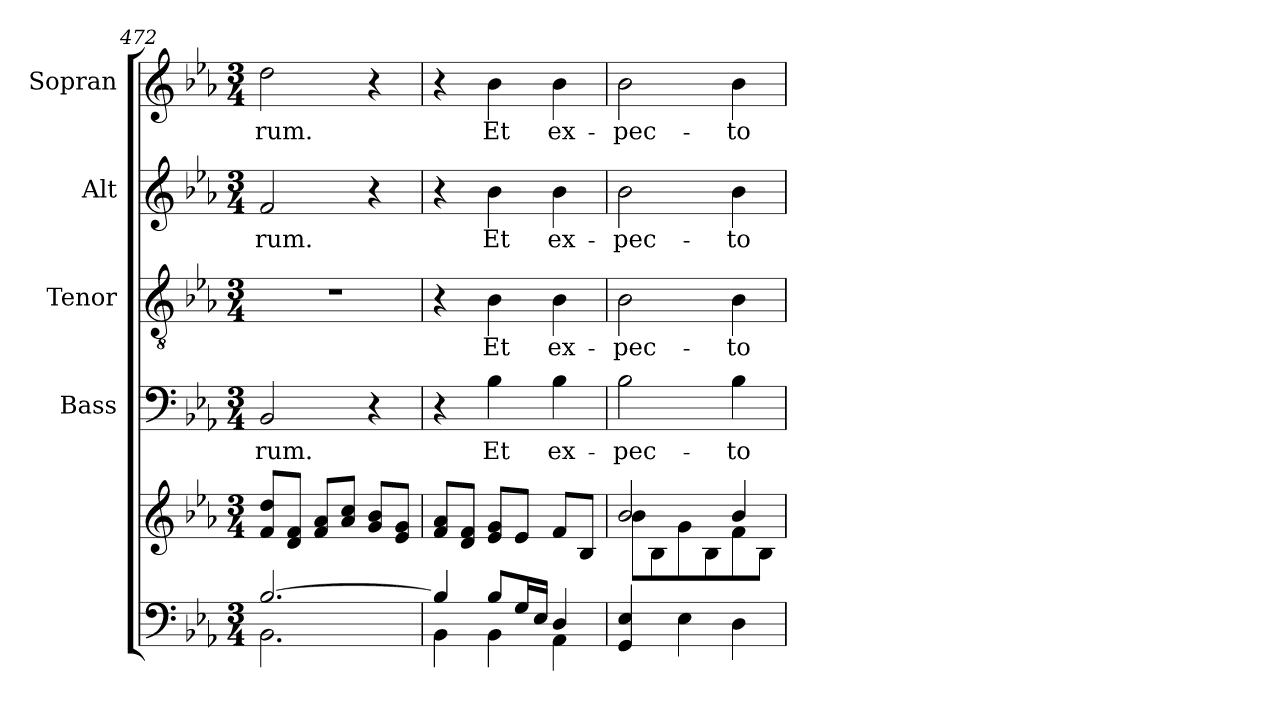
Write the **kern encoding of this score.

**kern	**kern	**kern	**text	**kern	**text	**kern	**text	**kern	**text
*part5	*part5	*part4	*part4	*part3	*part3	*part2	*part2	*part1	*part1
*staff6	*staff5	*staff4	*staff4	*staff3	*staff3	*staff2	*staff2	*staff1	*staff1
*	*	*I"Bass	*	*I"Tenor	*	*I"Alt	*	*I"Sopran	*
*	*	*I'B.	*	*I'T.	*	*I'A.	*	*I'S.	*
*clefF4	*clefG2	*clefF4	*	*clefGv2	*	*clefG2	*	*clefG2	*
*k[b-e-a-]	*k[b-e-a-]	*k[b-e-a-]	*	*k[b-e-a-]	*	*k[b-e-a-]	*	*k[b-e-a-]	*
*E-:	*E-:	*E-:	*	*E-:	*	*E-:	*	*E-:	*
*M3/4	*M3/4	*M3/4	*	*M3/4	*	*M3/4	*	*M3/4	*
=472	=472	=472	=472	=472	=472	=472	=472	=472	=472
*^	*	*	*	*	*	*	*	*	*
!	!	!	!	!LO:LY:b	!	!	!	!LO:LY:b	!	!LO:LY:b
[>2.B-/	2.BB-\	8f/ 8dd/L	2BB-/	-rum.	2.r	.	2f/	-rum.	2dd\	-rum.
.	.	8d/ 8f/J	.	.	.	.	.	.	.	.
.	.	8f/ 8a-/L	.	.	.	.	.	.	.	.
.	.	8a-/ 8cc/J	.	.	.	.	.	.	.	.
.	.	8g/ 8b-/L	4r	.	.	.	4r	.	4r	.
.	.	8e-/ 8g/J	.	.	.	.	.	.	.	.
=473	=473	=473	=473	=473	=473	=473	=473	=473	=473	=473
4B-/]	4BB-\	8f/ 8a-/L	4r	.	4r	.	4r	.	4r	.
.	.	8d/ 8f/J	.	.	.	.	.	.	.	.
!	!	!	!	!LO:LY:b	!	!LO:LY:b	!	!LO:LY:b	!	!LO:LY:b
8B-/L	4BB-\	8e-/ 8g/L	4B-\	Et	4B-\	Et	4b-\	Et	4b-\	Et
16G/L	.	8e-/J	.	.	.	.	.	.	.	.
16E-/JJ	.	.	.	.	.	.	.	.	.	.
!	!	!	!	!LO:LY:b	!	!LO:LY:b	!	!LO:LY:b	!	!LO:LY:b
4D/	4AA-\	8f/L	4B-\	ex-	4B-\	ex-	4b-\	ex-	4b-\	ex-
.	.	8B-/J	.	.	.	.	.	.	.	.
*v	*v	*	*	*	*	*	*	*	*	*
=474	=474	=474	=474	=474	=474	=474	=474	=474	=474
*	*^	*	*	*	*	*	*	*	*
!	!	!	!	!LO:LY:b	!	!LO:LY:b	!	!LO:LY:b	!	!LO:LY:b
4GG/ 4E-/	2b-/	8b-\L	2B-\	-pec-	2B-\	-pec-	2b-\	-pec-	2b-\	-pec-
.	.	8B-\	.	.	.	.	.	.	.	.
4E-\	.	8g\	.	.	.	.	.	.	.	.
.	.	8B-\	.	.	.	.	.	.	.	.
!	!	!	!	!LO:LY:b	!	!LO:LY:b	!	!LO:LY:b	!	!LO:LY:b
4D\	4b-/	8f\	4B-\	-to	4B-\	-to	4b-\	-to	4b-\	-to
.	.	8B-\J	.	.	.	.	.	.	.	.
*	*v	*v	*	*	*	*	*	*	*	*
=	=	=	=	=	=	=	=	=	=
*-	*-	*-	*-	*-	*-	*-	*-	*-	*-
